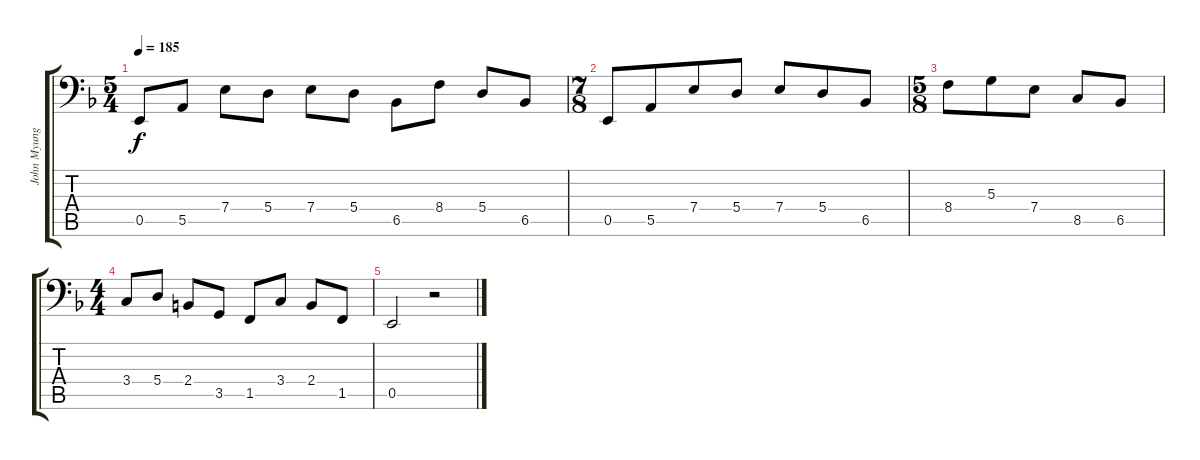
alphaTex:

\track ("John Myung" "John Myung") {instrument distortionguitar}
\staff {score tabs}
\tuning (C3 G2 D2 A1 E1 B0) {hide}
\ts (5 4)
\tempo 185
\clef f4
\ks f
0.5.8{dy f} 5.5.8 7.4.8 5.4.8 7.4.8 5.4.8 6.5.8 8.4.8 5.4.8 6.5.8 |
\ts (7 8)
0.5.8 5.5.8 7.4.8 5.4.8 7.4.8 5.4.8 6.5.8 |
\ts (5 8)
8.4.8 5.3.8 7.4.8 8.5.8 6.5.8 |
\ts (4 4)
3.4.8 5.4.8 2.4.8 3.5.8 1.5.8 3.4.8 2.4.8 1.5.8 |
0.5.2 r.2
